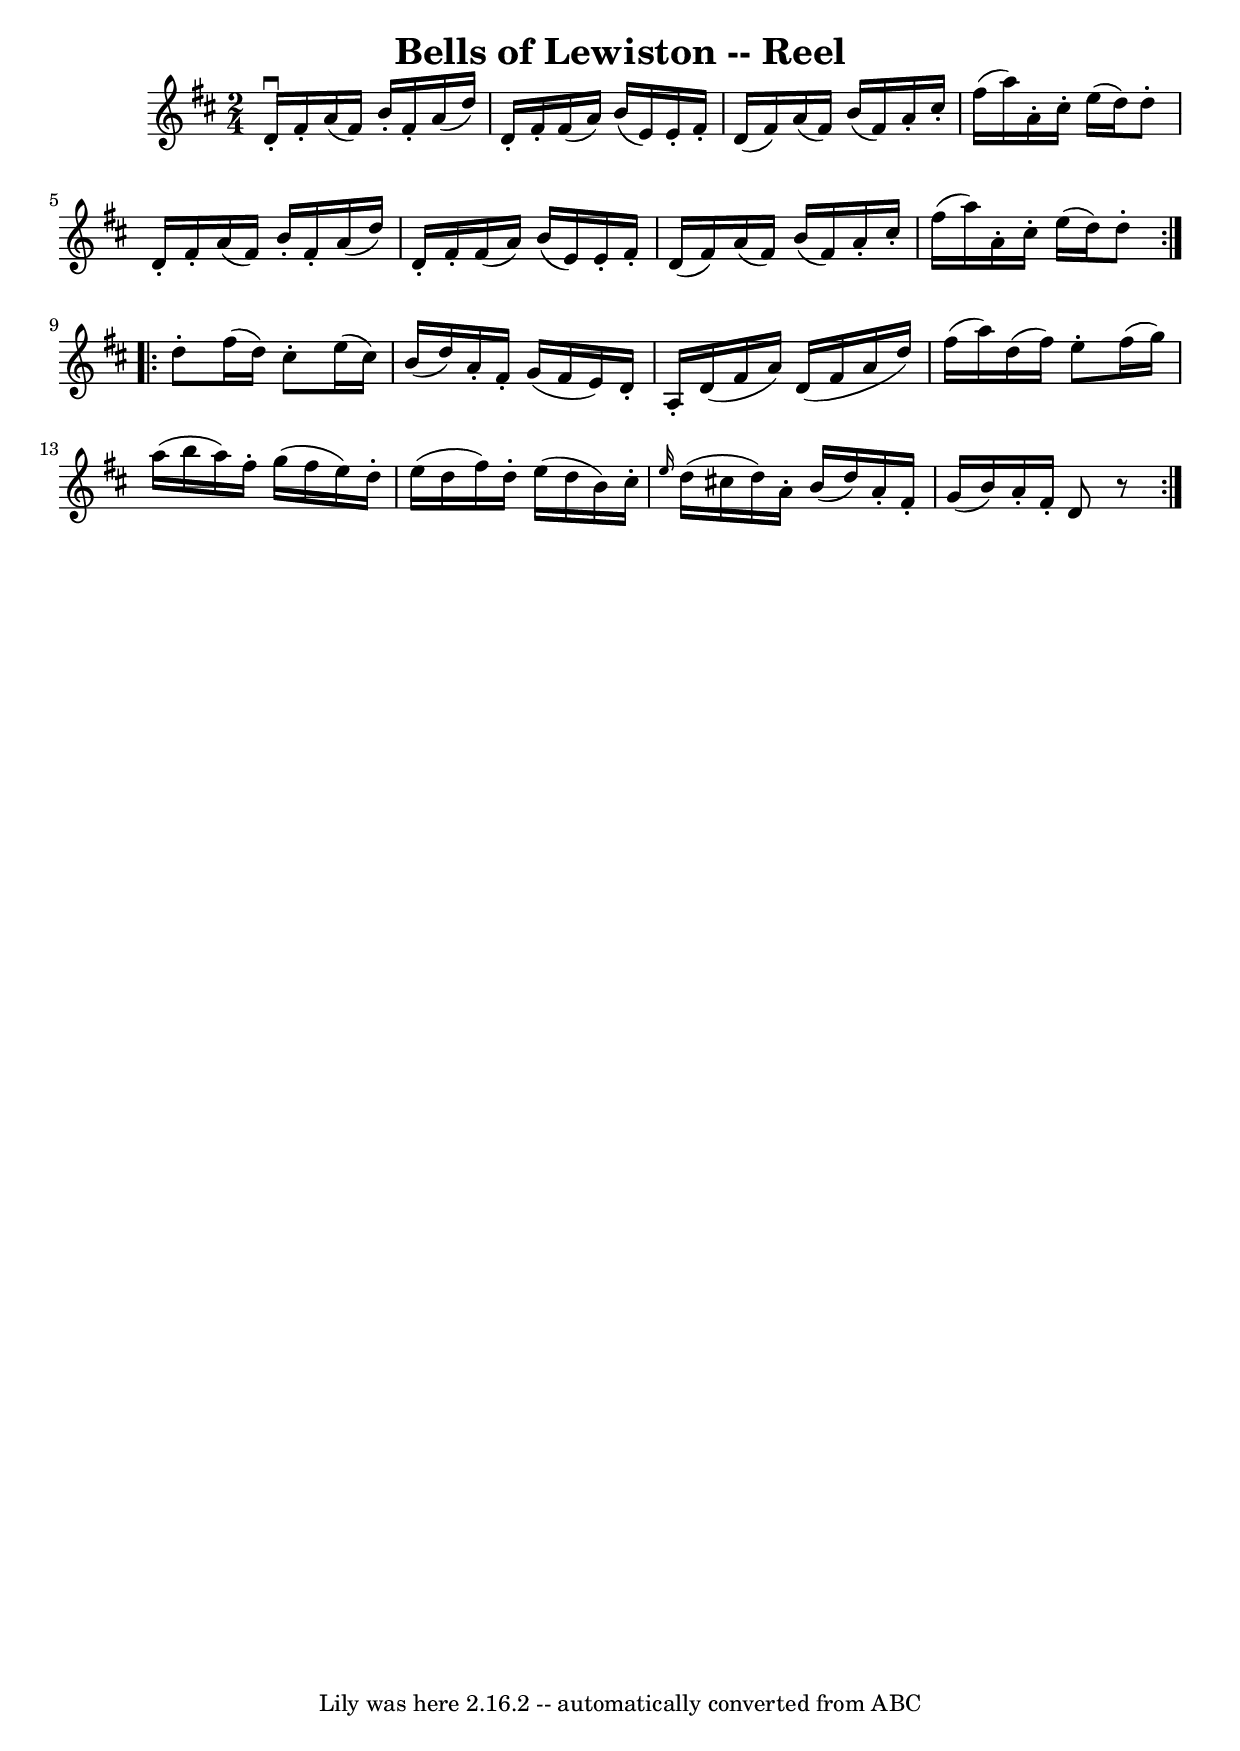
\version "2.16.2"
\include "Mammoth.ily"
\header {
  %% book = "Ryan's Mammoth Collection"
  crossRefNumber = "1"
  footnotes = "\\\\180"
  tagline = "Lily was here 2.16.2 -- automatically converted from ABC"
  title = "Bells of Lewiston -- Reel"

}
voicedefault =  {



  \repeat volta 2 {

    \time 2/4 
    \key d \major d'16^\downbow-. fis'16 -. a'16 (fis'16)   
    b'16 -. fis'16 -. a'16 (d''16)   |
    d'16 -. fis'16 -.   
    fis'16 (a'16) b'16 (e'16) e'16 -. fis'16 -.   |
    d'16 
    (fis'16) a'16 (fis'16) b'16 (fis'16) a'16 -. cis''16 
    -.   |
    fis''16 (a''16) a'16 -. cis''16 -. e''16 (
    d''16) d''8 -.   |
    d'16 -. fis'16 -. a'16 (fis'16)  
    b'16 -. fis'16 -. a'16 (d''16)   |
    d'16 -. fis'16 -.   
    fis'16 (a'16) b'16 (e'16) e'16 -. fis'16 -.   |
    d'16 
    (fis'16) a'16 (fis'16) b'16 (fis'16) a'16 -. cis''16 
    -.   |
    fis''16 (a''16) a'16 -. cis''16 -. e''16 (
    d''16) d''8 -.   
  } 
  \repeat volta 2 {
    d''8 -. fis''16 (d''16)   
    cis''8 -. e''16 (cis''16)   |
    b'16 (d''16) a'16 -.   
    fis'16 -. g'16 (fis'16 e'16) d'16 -.   |
    a16 -. d'16 (
    fis'16 a'16) d'16 (fis'16 a'16 d''16)   |
    fis''16 
    (a''16) d''16 (fis''16) e''8 -. fis''16 (g''16)       
    |
    a''16 (b''16 a''16) fis''16 -. g''16 (fis''16    
    e''16) d''16 -.   |
    e''16 (d''16 fis''16) d''16 -.   
    e''16 (d''16 b'16) cis''16 -.   |
    \grace { e''16  
	   }   
    d''16 (cis''!16 d''16) a'16 -. b'16 (d''16) a'16 -.   
    fis'16 -.   |
    g'16 (b'16) a'16 -. fis'16 -. d'8    r8 

  }   

}

\score{
  <<

    \context Staff="default"
    {
      \voicedefault 
      
    }

  >>
  \layout {
    
  }
  \midi {
  }

}
